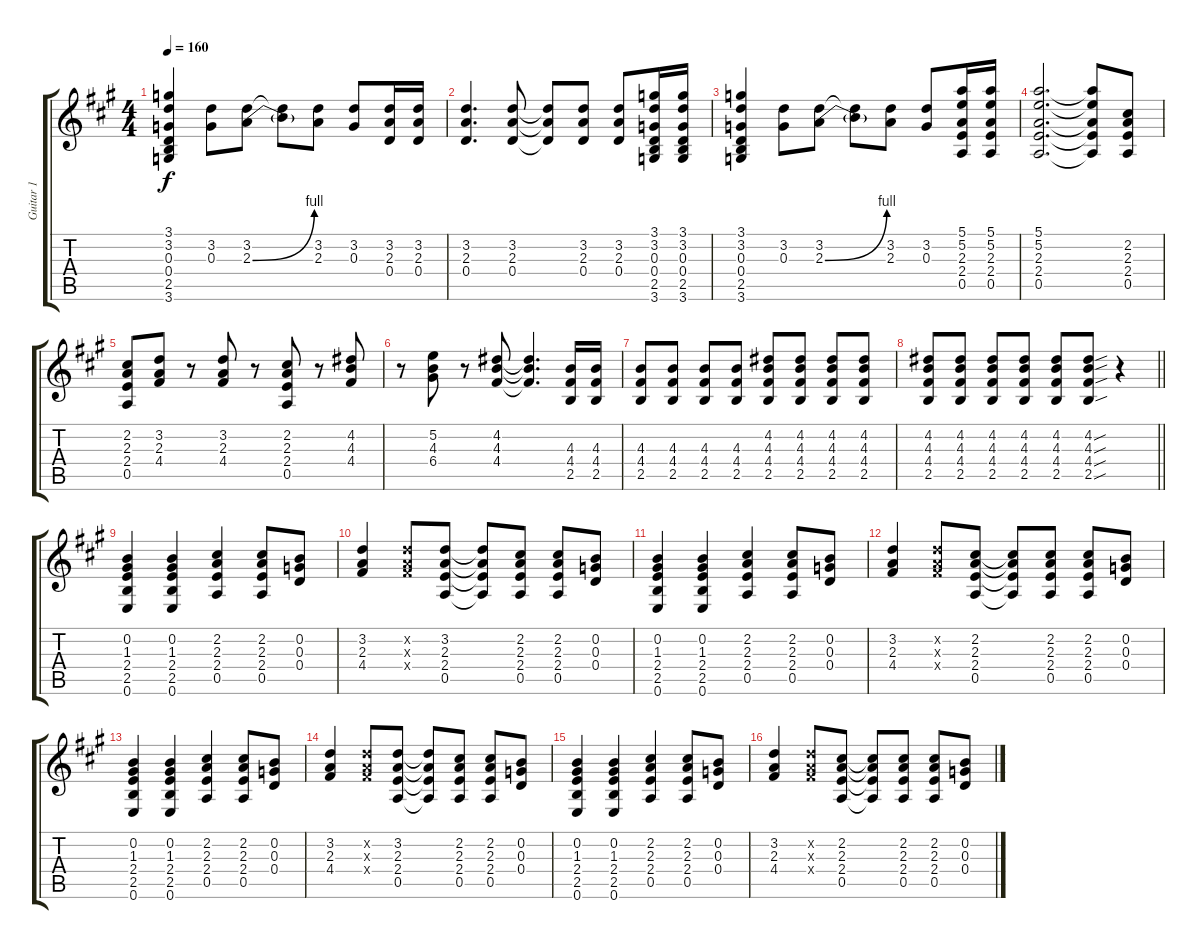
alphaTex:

\track ("Guitar 1" "Guitar 1") {instrument overdrivenguitar}
\staff {score tabs}
\tuning (E4 B3 G3 D3 A2 E2) {hide}
\ts (4 4)
\tempo 160
\clef g2
\ks a
(3.1 3.2 0.3 0.4 2.5 3.6).4{dy f} (3.2 0.3).8 (3.2 2.3{be (bend 0 0 60 4)}).8 (3.2{t} 2.3{t}).8 (3.2 2.3).8 (3.2 0.3).8 (3.2 2.3 0.4).16 (3.2 2.3 0.4).16 |
(3.2 2.3 0.4).4{d} (3.2 2.3 0.4).8 (3.2{t} 2.3{t} 0.4{t}).8 (3.2 2.3 0.4).8 (3.2 2.3 0.4).8 (3.1 3.2 0.3 0.4 2.5 3.6).16 (3.1 3.2 0.3 0.4 2.5 3.6).16 |
(3.1 3.2 0.3 0.4 2.5 3.6).4 (3.2 0.3).8 (3.2 2.3{be (bend 0 0 60 4)}).8 (3.2{t} 2.3{t}).8 (3.2 2.3).8 (3.2 0.3).8 (5.1 5.2 2.3 2.4 0.5).16 (5.1 5.2 2.3 2.4 0.5).16 |
(5.1 5.2 2.3 2.4 0.5).2{d} (5.1{t} 5.2{t} 2.3{t} 2.4{t} 0.5{t}).8 (2.2 2.3 2.4 0.5).8 |
(2.2 2.3 2.4 0.5).8 (3.2 2.3 4.4).8 r.8 (3.2 2.3 4.4).8 r.8 (2.2 2.3 2.4 0.5).8 r.8 (4.2 4.3 4.4).8 |
r.8 (5.2 4.3 6.4).8 r.8 (4.2 4.3 4.4).8 (4.2{t} 4.3{t} 4.4{t}).4{d} (4.3 4.4 2.5).16 (4.3 4.4 2.5).16 |
(4.3 4.4 2.5).8 (4.3 4.4 2.5).8 (4.3 4.4 2.5).8 (4.3 4.4 2.5).8 (4.2 4.3 4.4 2.5).8 (4.2 4.3 4.4 2.5).8 (4.2 4.3 4.4 2.5).8 (4.2 4.3 4.4 2.5).8 |
\barLineRight lightlight
(4.2 4.3 4.4 2.5).8 (4.2 4.3 4.4 2.5).8 (4.2 4.3 4.4 2.5).8 (4.2 4.3 4.4 2.5).8 (4.2 4.3 4.4 2.5).8 (4.2{sou} 4.3{sou} 4.4{sou} 2.5{sou}).8 r.4 |
(0.2 1.3 2.4 2.5 0.6).4 (0.2 1.3 2.4 2.5 0.6).4 (2.2 2.3 2.4 0.5).4 (2.2 2.3 2.4 0.5).8 (0.2 0.3 0.4).8 |
(3.2 2.3 4.4).4 (3.2{x} 2.3{x} 4.4{x}).8 (3.2 2.3 2.4 0.5).8 (3.2{t} 2.3{t} 2.4{t} 0.5{t}).8 (2.2 2.3 2.4 0.5).8 (2.2 2.3 2.4 0.5).8 (0.2 0.3 0.4).8 |
(0.2 1.3 2.4 2.5 0.6).4 (0.2 1.3 2.4 2.5 0.6).4 (2.2 2.3 2.4 0.5).4 (2.2 2.3 2.4 0.5).8 (0.2 0.3 0.4).8 |
(3.2 2.3 4.4).4 (3.2{x} 2.3{x} 4.4{x}).8 (2.2 2.3 2.4 0.5).8 (2.2{t} 2.3{t} 2.4{t} 0.5{t}).8 (2.2 2.3 2.4 0.5).8 (2.2 2.3 2.4 0.5).8 (0.2 0.3 0.4).8 |
(0.2 1.3 2.4 2.5 0.6).4 (0.2 1.3 2.4 2.5 0.6).4 (2.2 2.3 2.4 0.5).4 (2.2 2.3 2.4 0.5).8 (0.2 0.3 0.4).8 |
(3.2 2.3 4.4).4 (3.2{x} 2.3{x} 4.4{x}).8 (3.2 2.3 2.4 0.5).8 (3.2{t} 2.3{t} 2.4{t} 0.5{t}).8 (2.2 2.3 2.4 0.5).8 (2.2 2.3 2.4 0.5).8 (0.2 0.3 0.4).8 |
(0.2 1.3 2.4 2.5 0.6).4 (0.2 1.3 2.4 2.5 0.6).4 (2.2 2.3 2.4 0.5).4 (2.2 2.3 2.4 0.5).8 (0.2 0.3 0.4).8 |
(3.2 2.3 4.4).4 (3.2{x} 2.3{x} 4.4{x}).8 (2.2 2.3 2.4 0.5).8 (2.2{t} 2.3{t} 2.4{t} 0.5{t}).8 (2.2 2.3 2.4 0.5).8 (2.2 2.3 2.4 0.5).8 (0.2 0.3 0.4).8
